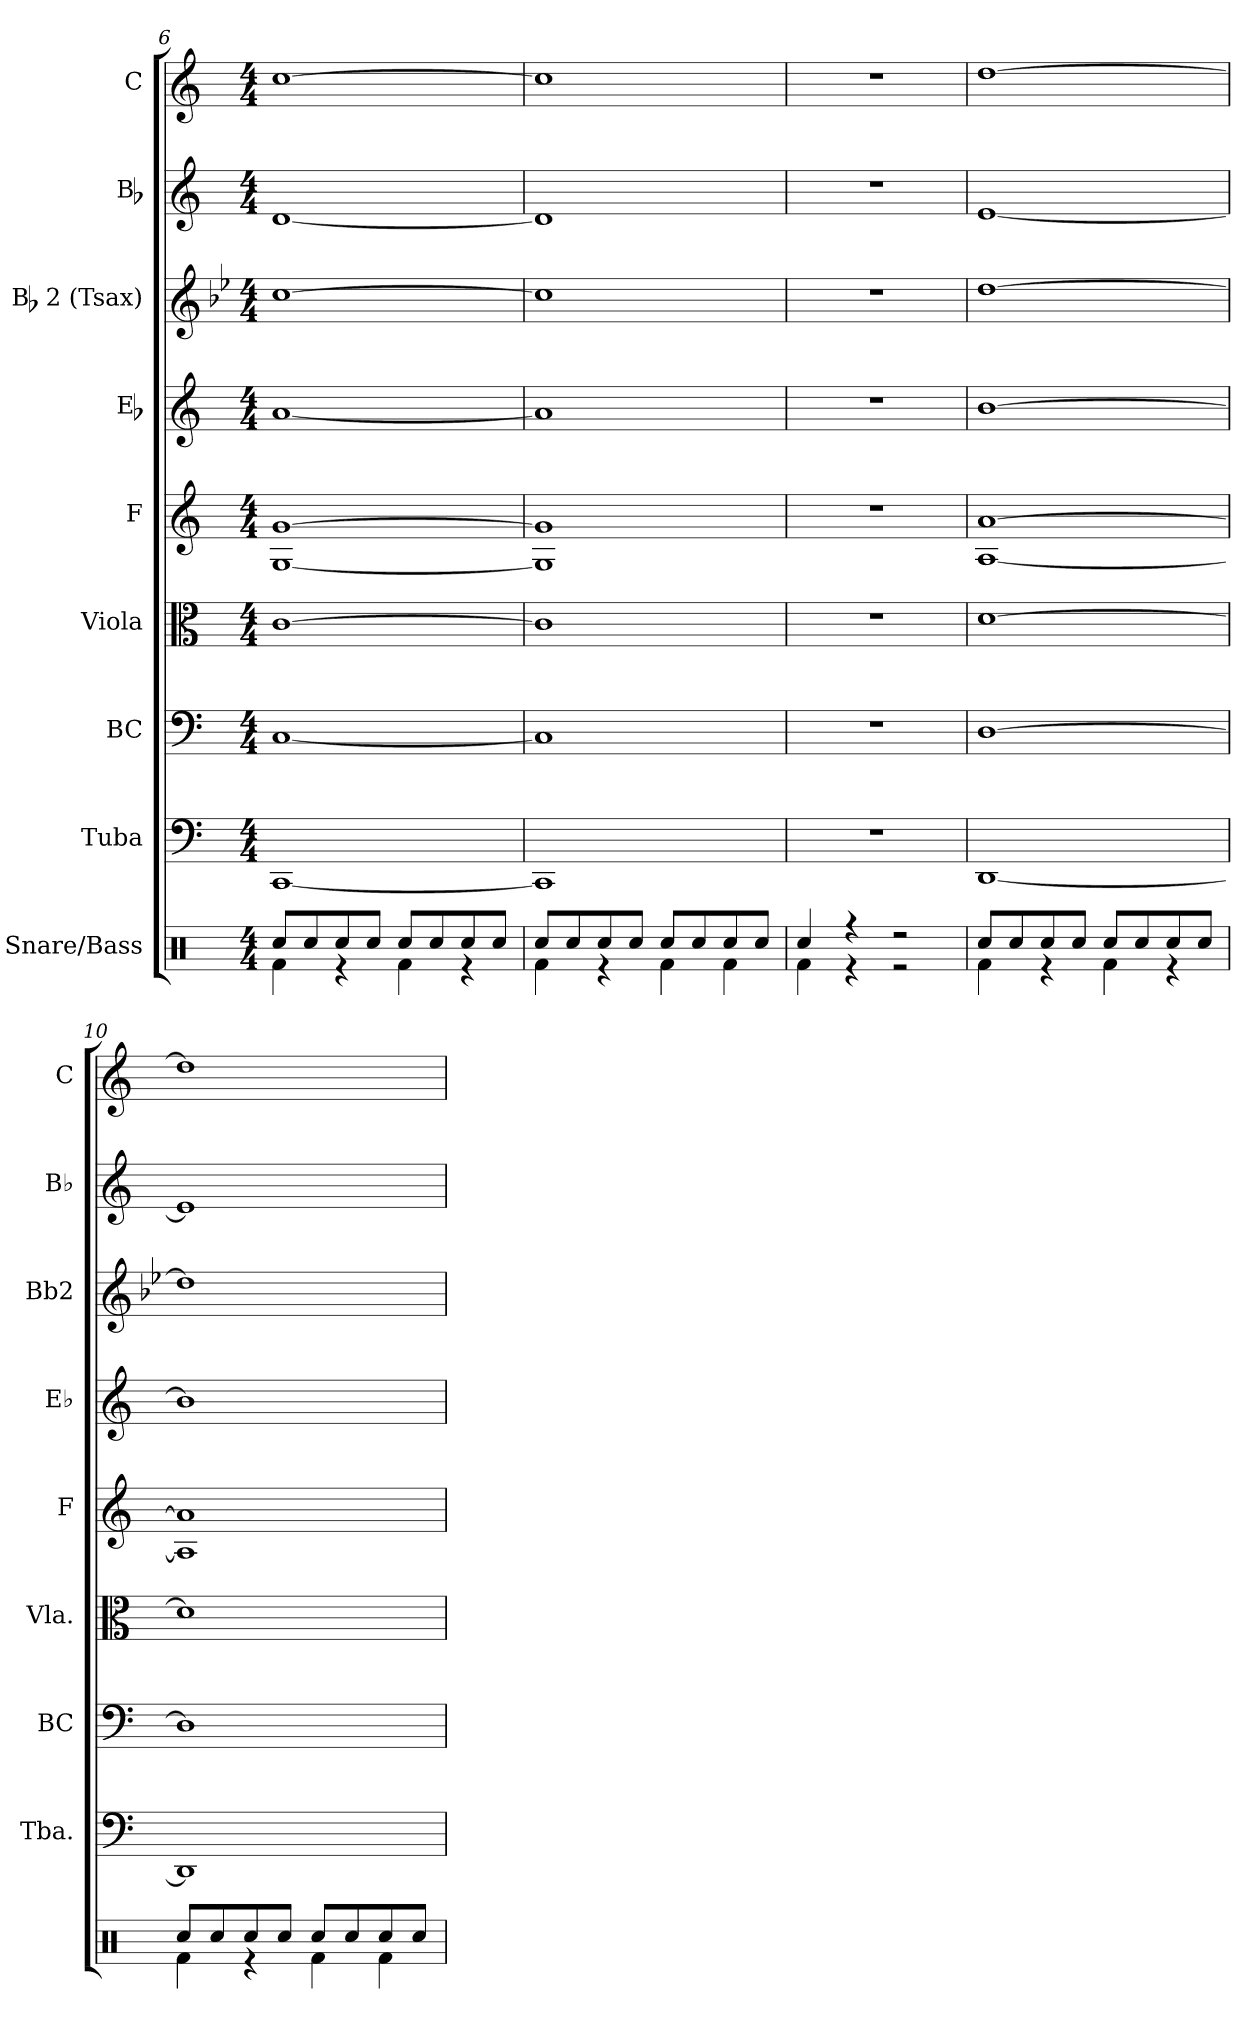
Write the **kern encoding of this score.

**kern	**kern	**kern	**kern	**kern	**kern	**kern	**kern	**kern
*part9	*part8	*part7	*part6	*part5	*part4	*part3	*part2	*part1
*staff9	*staff8	*staff7	*staff6	*staff5	*staff4	*staff3	*staff2	*staff1
*I"Snare/Bass	*I"Tuba	*I"BC	*I"Viola	*I"F	*I"Eb	*I"Bb 2 (Tsax)	*I"Bb	*I"C
*	*I'Tba.	*I'BC	*I'Vla.	*I'F	*I'Eb	*I'Bb2	*I'Bb	*I'C
*clefX	*clefF4	*clefF4	*clefC3	*clefG2	*clefG2	*clefG2	*clefG2	*clefG2
*	*	*	*	*ITrd4c7	*ITrd5c9	*ITrd8c14	*ITrd1c2	*
*k[]	*k[]	*k[]	*k[]	*k[b-]	*k[b-e-a-]	*k[b-e-]	*k[b-e-]	*k[]
*M4/4	*M4/4	*M4/4	*M4/4	*M4/4	*M4/4	*M4/4	*M4/4	*M4/4
=6	=6	=6	=6	=6	=6	=6	=6	=6
*^	*	*	*	*	*	*	*	*
8Rcci/L	4Rfi\	[<1CCi	[<1Ci	[>1ci	[<1Ci [>1ci	[<1ci	[>1ci	[<1ci	[>1cci
8Rcci/	.	.	.	.	.	.	.	.	.
8Rcci/	4r	.	.	.	.	.	.	.	.
8Rcci/J	.	.	.	.	.	.	.	.	.
8Rcci/L	4Rfi\	.	.	.	.	.	.	.	.
8Rcci/	.	.	.	.	.	.	.	.	.
8Rcci/	4r	.	.	.	.	.	.	.	.
8Rcci/J	.	.	.	.	.	.	.	.	.
=7	=7	=7	=7	=7	=7	=7	=7	=7	=7
8Rcci/L	4Rfi\	1CCi]	1Ci]	1ci]	1Ci] 1ci]	1ci]	1ci]	1ci]	1cci]
8Rcci/	.	.	.	.	.	.	.	.	.
8Rcci/	4r	.	.	.	.	.	.	.	.
8Rcci/J	.	.	.	.	.	.	.	.	.
8Rcci/L	4Rfi\	.	.	.	.	.	.	.	.
8Rcci/	.	.	.	.	.	.	.	.	.
8Rcci/	4Rfi\	.	.	.	.	.	.	.	.
8Rcci/J	.	.	.	.	.	.	.	.	.
=8	=8	=8	=8	=8	=8	=8	=8	=8	=8
4Rcci/	4Rfi\	1r	1r	1r	1r	1r	1r	1r	1r
4r	4r	.	.	.	.	.	.	.	.
2r	2r	.	.	.	.	.	.	.	.
=9	=9	=9	=9	=9	=9	=9	=9	=9	=9
8Rcci/L	4Rfi\	[<1DDi	[>1Di	[>1di	[<1Di [>1di	[>1di	[>1di	[<1di	[>1ddi
8Rcci/	.	.	.	.	.	.	.	.	.
8Rcci/	4r	.	.	.	.	.	.	.	.
8Rcci/J	.	.	.	.	.	.	.	.	.
8Rcci/L	4Rfi\	.	.	.	.	.	.	.	.
8Rcci/	.	.	.	.	.	.	.	.	.
8Rcci/	4r	.	.	.	.	.	.	.	.
8Rcci/J	.	.	.	.	.	.	.	.	.
!!LO:PB:g=z
=10	=10	=10	=10	=10	=10	=10	=10	=10	=10
8Rcci/L	4Rfi\	1DDi]	1Di]	1di]	1Di] 1di]	1di]	1di]	1di]	1ddi]
8Rcci/	.	.	.	.	.	.	.	.	.
8Rcci/	4r	.	.	.	.	.	.	.	.
8Rcci/J	.	.	.	.	.	.	.	.	.
8Rcci/L	4Rfi\	.	.	.	.	.	.	.	.
8Rcci/	.	.	.	.	.	.	.	.	.
8Rcci/	4Rfi\	.	.	.	.	.	.	.	.
8Rcci/J	.	.	.	.	.	.	.	.	.
*v	*v	*	*	*	*	*	*	*	*
=	=	=	=	=	=	=	=	=
*-	*-	*-	*-	*-	*-	*-	*-	*-
